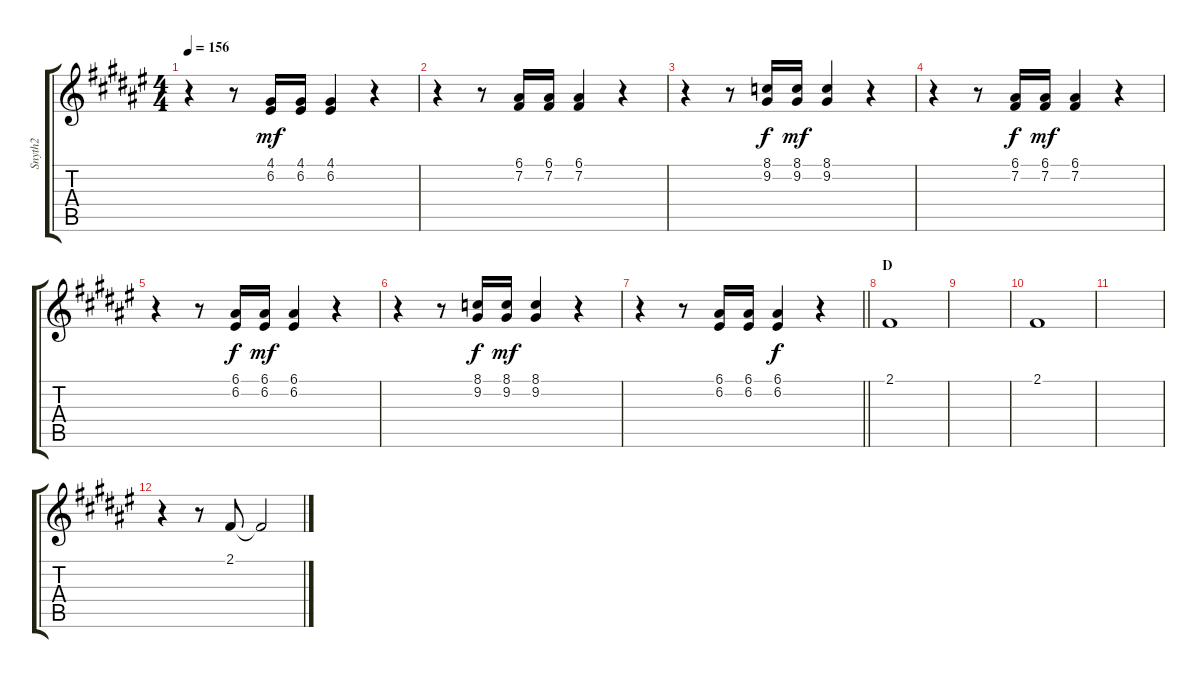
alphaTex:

\track ("Snyth2" "Snyth2") {instrument vibraphone}
\staff {score tabs}
\tuning (E4 B3 G3 D3 A2 E2) {hide}
\ts (4 4)
\tempo 156
\clef g2
\ks f#
r.4{dy mf} r.8 (4.1 6.2).16 (4.1 6.2).16 (4.1 6.2).4 r.4 |
r.4 r.8 (6.1 7.2).16 (6.1 7.2).16 (6.1 7.2).4 r.4 |
r.4 r.8 (8.1 9.2).16{dy f} (8.1 9.2).16{dy mf} (8.1 9.2).4 r.4 |
r.4 r.8 (6.1 7.2).16{dy f} (6.1 7.2).16{dy mf} (6.1 7.2).4 r.4 |
r.4 r.8 (6.1 6.2).16{dy f} (6.1 6.2).16{dy mf} (6.1 6.2).4 r.4 |
r.4 r.8 (8.1 9.2).16{dy f} (8.1 9.2).16{dy mf} (8.1 9.2).4 r.4 |
\barLineRight lightlight
r.4 r.8 (6.1 6.2).16 (6.1 6.2).16 (6.1 6.2).4{dy f} r.4 |
\section ("" "D")
2.1.1{instrument vibraphone} |
|
2.1.1 |
|
r.4 r.8 2.1.8 2.1{t}.2
